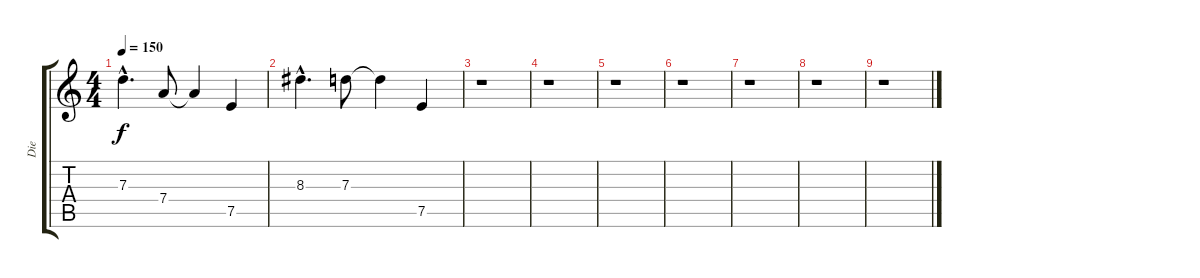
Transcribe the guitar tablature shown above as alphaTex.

\track ("Die" "Die") {instrument distortionguitar}
\staff {score tabs}
\tuning (E4 B3 G3 D3 A2 E2) {hide}
\ts (4 4)
\tempo 150
\clef g2
\ks c
7.3{hac}.4{d dy f} 7.4.8 7.4{t}.4 7.5.4 |
8.3{hac}.4{d} 7.3.8 7.3{t}.4 7.5.4 |
r.1 |
r.1 |
r.1 |
r.1 |
r.1 |
r.1 |
r.1
